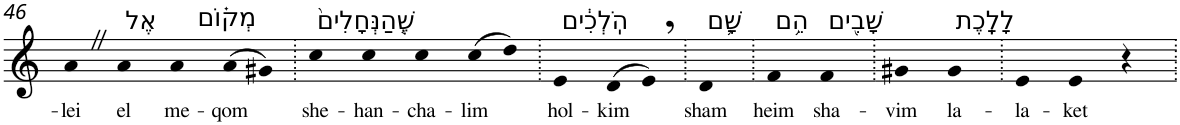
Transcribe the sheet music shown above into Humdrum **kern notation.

**kern	**text
*part1	*part1
*staff1	*staff1
*I"Piano	*
*I'Pno	*
!!LO:PB:g=z
*clefG2	*
*k[]	*
=46	=46
!	!LO:LY:b
4aZ	-lei
!LO:TX:a:t=אֶל	!
!	!LO:LY:b
4a	el
!LO:TX:a:t=מְק֗וֹם	!
!	!LO:LY:b
4a	me-
!	!LO:LY:b
(>8a	-qom
8g#X)	.
=47.	=47.
!LO:TX:a:t=שֶׁ֤הַנְּחָלִים֙	!
!	!LO:LY:b
4cc	she-
!	!LO:LY:b
4cc	-han-
!	!LO:LY:b
4cc	-cha-
!	!LO:LY:b
(>8cc	-lim
8dd)	.
=48.	=48.
!LO:TX:a:t=הֹֽלְכִ֔ים	!
!	!LO:LY:b
4e	hol-
!	!LO:LY:b
(>8d	-kim
8e,)	.
=49.	=49.
!LO:TX:a:t=שָׁ֛ם	!
!	!LO:LY:b
4d	sham
=50.	=50.
!LO:TX:a:t=הֵ֥ם	!
!	!LO:LY:b
4f	heim
!LO:TX:a:t=שָׁבִ֖ים	!
!	!LO:LY:b
4f	sha-
=51.	=51.
!	!LO:LY:b
4g#X	-vim
!LO:TX:a:t=לָלָֽכֶת	!
!	!LO:LY:b
4g#	la-
=52.	=52.
!	!LO:LY:b
4e	-la-
!	!LO:LY:b
4e	-ket
4r	.
=.	=.
*-	*-
